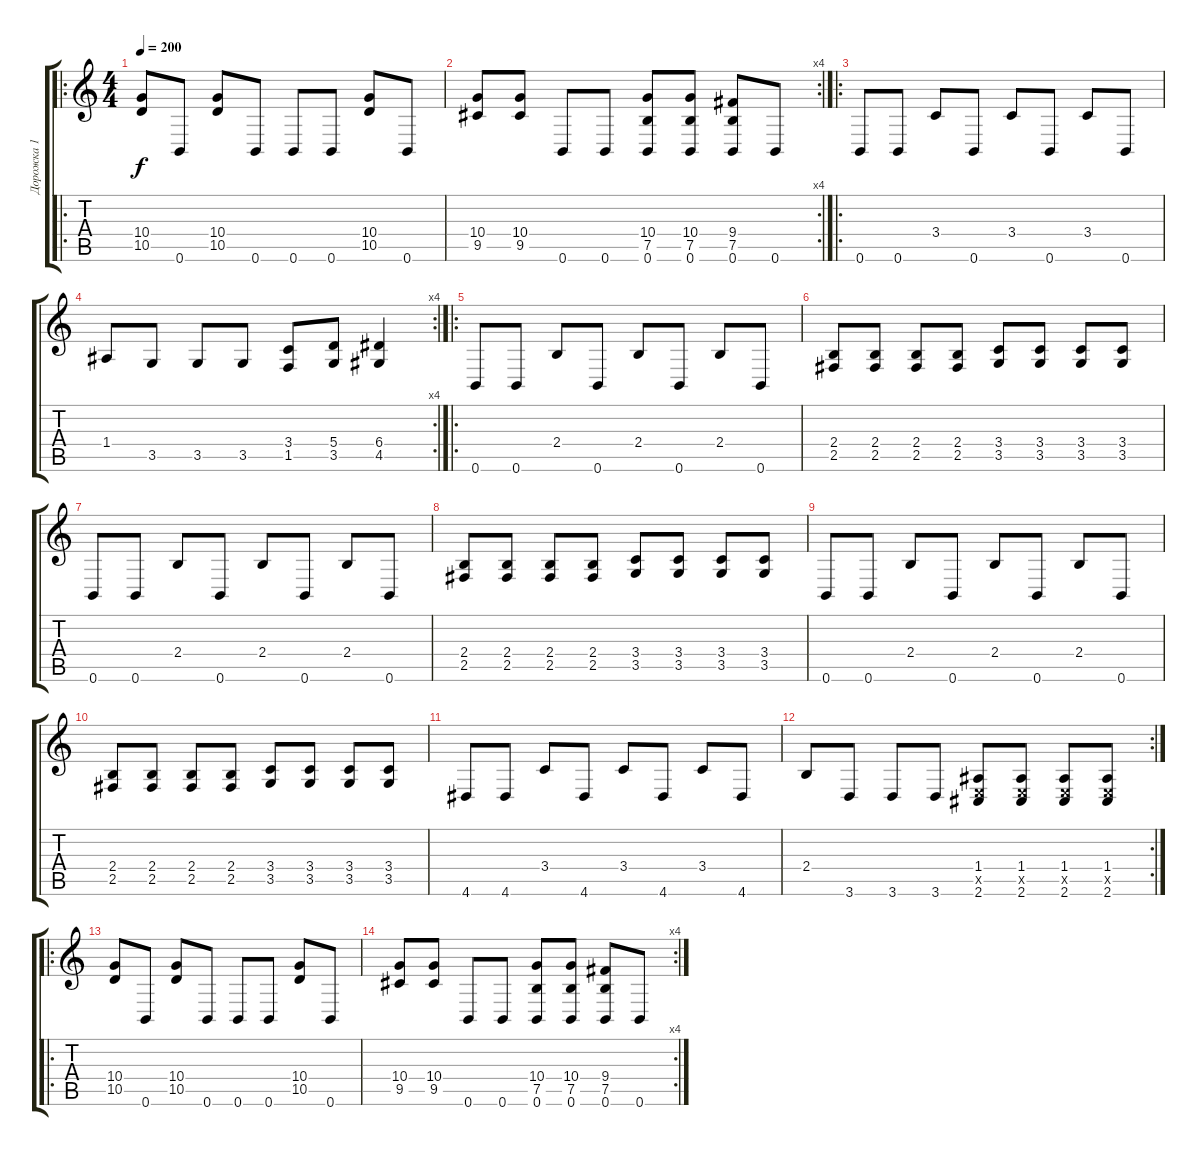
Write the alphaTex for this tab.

\track ("Дорожка 1" "Дорожка 1") {instrument overdrivenguitar}
\staff {score tabs}
\tuning (B3 Gb3 D3 A2 E2 B1) {hide}
\ro
\ts (4 4)
\tempo 200
\clef g2
\ks c
(10.4 10.5).8{dy f} 0.6.8 (10.4 10.5).8 0.6.8 0.6.8 0.6.8 (10.4 10.5).8 0.6.8 |
\rc 4
(10.4 9.5).8 (10.4 9.5).8 0.6.8 0.6.8 (10.4 7.5 0.6).8 (10.4 7.5 0.6).8 (9.4 7.5 0.6).8 0.6.8 |
\ro
0.6.8 0.6.8 3.4.8 0.6.8 3.4.8 0.6.8 3.4.8 0.6.8 |
\rc 4
1.4.8 3.5.8 3.5.8 3.5.8 (3.4 1.5).8 (5.4 3.5).8 (6.4 4.5).4 |
\ro
0.6.8 0.6.8 2.4.8 0.6.8 2.4.8 0.6.8 2.4.8 0.6.8 |
(2.4 2.5).8 (2.4 2.5).8 (2.4 2.5).8 (2.4 2.5).8 (3.4 3.5).8 (3.4 3.5).8 (3.4 3.5).8 (3.4 3.5).8 |
0.6.8 0.6.8 2.4.8 0.6.8 2.4.8 0.6.8 2.4.8 0.6.8 |
(2.4 2.5).8 (2.4 2.5).8 (2.4 2.5).8 (2.4 2.5).8 (3.4 3.5).8 (3.4 3.5).8 (3.4 3.5).8 (3.4 3.5).8 |
0.6.8 0.6.8 2.4.8 0.6.8 2.4.8 0.6.8 2.4.8 0.6.8 |
(2.4 2.5).8 (2.4 2.5).8 (2.4 2.5).8 (2.4 2.5).8 (3.4 3.5).8 (3.4 3.5).8 (3.4 3.5).8 (3.4 3.5).8 |
4.6.8 4.6.8 3.4.8 4.6.8 3.4.8 4.6.8 3.4.8 4.6.8 |
\rc 2
2.4.8 3.6.8 3.6.8 3.6.8 (1.4 0.5{x} 2.6).8 (1.4 0.5{x} 2.6).8 (1.4 0.5{x} 2.6).8 (1.4 0.5{x} 2.6).8 |
\ro
(10.4 10.5).8 0.6.8 (10.4 10.5).8 0.6.8 0.6.8 0.6.8 (10.4 10.5).8 0.6.8 |
\rc 4
(10.4 9.5).8 (10.4 9.5).8 0.6.8 0.6.8 (10.4 7.5 0.6).8 (10.4 7.5 0.6).8 (9.4 7.5 0.6).8 0.6.8
